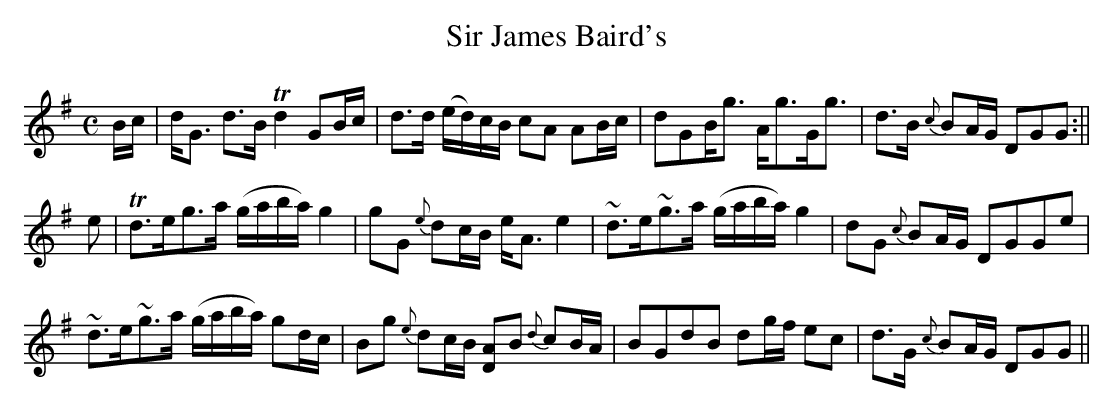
X:1
T:Sir James Baird's
M:C
L:1/8
K:G
B/c/|d<G d>B Td2 GB/c/|d>d (e/d/)c/B/ cA AB/c/|dGB<g A<gG<g|d>B {c}BA/G/ DGG:||
e|Td>eg>a (g/a/b/a/) g2|gG {e}dc/B/ e<A e2|~d>e~g>a (g/a/b/a/) g2|dG {c}BA/G/ DGGe|
~d>e~g>a (g/a/b/a/) gd/c/|Bg {e}dc/B/ [DA>]B {d}cB/A/|BGdB dg/f/ ec|d>G {c}BA/G/ DGG||
